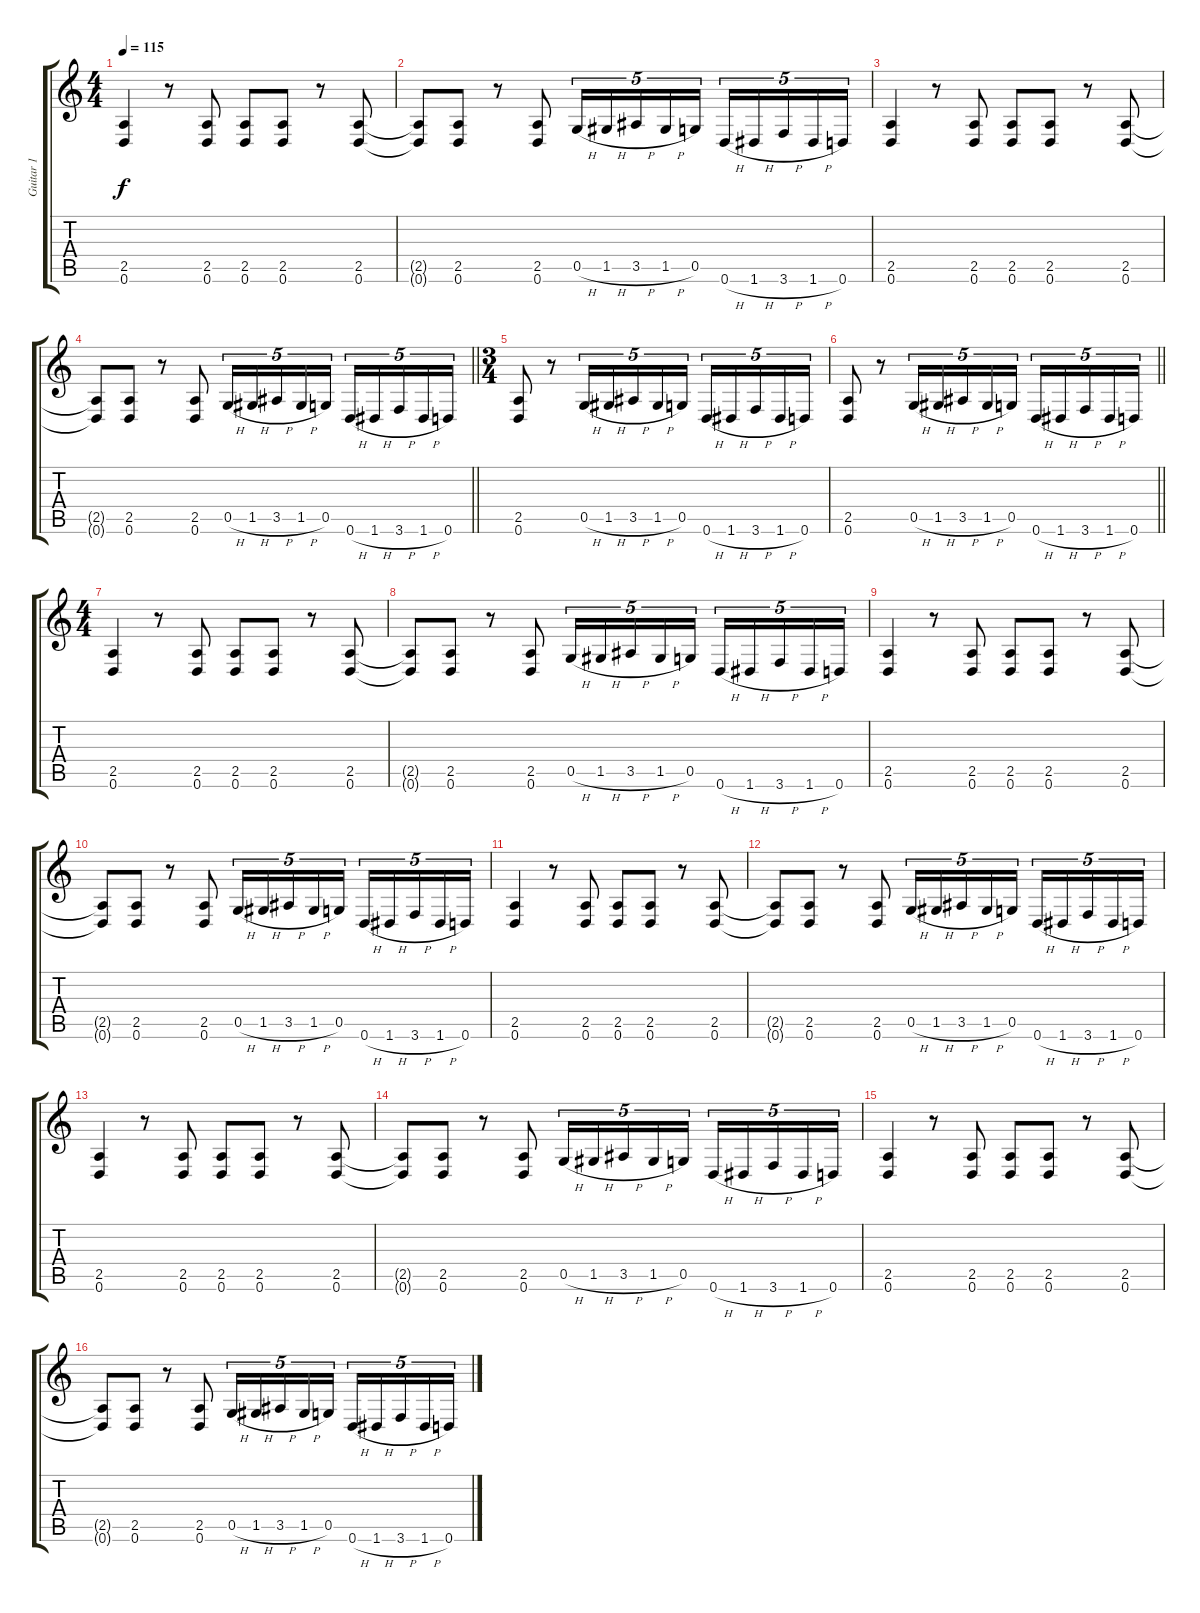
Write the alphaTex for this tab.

\track ("Guitar 1" "Guitar 1") {instrument distortionguitar}
\staff {score tabs}
\tuning (D4 A3 F3 C3 G2 D2) {hide}
\ts (4 4)
\tempo 115
\clef g2
\ks c
(2.5 0.6).4{dy f} r.8 (2.5 0.6).8 (2.5 0.6).8 (2.5 0.6).8 r.8 (2.5 0.6).8 |
(2.5{t} 0.6{t}).8 (2.5 0.6).8 r.8 (2.5 0.6).8 0.5{h}.16{tu (5 4)} 1.5{h}.16{tu (5 4)} 3.5{h}.16{tu (5 4)} 1.5{h}.16{tu (5 4)} 0.5.16{tu (5 4)} 0.6{h}.16{tu (5 4)} 1.6{h}.16{tu (5 4)} 3.6{h}.16{tu (5 4)} 1.6{h}.16{tu (5 4)} 0.6.16{tu (5 4)} |
(2.5 0.6).4 r.8 (2.5 0.6).8 (2.5 0.6).8 (2.5 0.6).8 r.8 (2.5 0.6).8 |
\barLineRight lightlight
(2.5{t} 0.6{t}).8 (2.5 0.6).8 r.8 (2.5 0.6).8 0.5{h}.16{tu (5 4)} 1.5{h}.16{tu (5 4)} 3.5{h}.16{tu (5 4)} 1.5{h}.16{tu (5 4)} 0.5.16{tu (5 4)} 0.6{h}.16{tu (5 4)} 1.6{h}.16{tu (5 4)} 3.6{h}.16{tu (5 4)} 1.6{h}.16{tu (5 4)} 0.6.16{tu (5 4)} |
\ts (3 4)
(2.5 0.6).8 r.8 0.5{h}.16{tu (5 4)} 1.5{h}.16{tu (5 4)} 3.5{h}.16{tu (5 4)} 1.5{h}.16{tu (5 4)} 0.5.16{tu (5 4)} 0.6{h}.16{tu (5 4)} 1.6{h}.16{tu (5 4)} 3.6{h}.16{tu (5 4)} 1.6{h}.16{tu (5 4)} 0.6.16{tu (5 4)} |
\barLineRight lightlight
(2.5 0.6).8 r.8 0.5{h}.16{tu (5 4)} 1.5{h}.16{tu (5 4)} 3.5{h}.16{tu (5 4)} 1.5{h}.16{tu (5 4)} 0.5.16{tu (5 4)} 0.6{h}.16{tu (5 4)} 1.6{h}.16{tu (5 4)} 3.6{h}.16{tu (5 4)} 1.6{h}.16{tu (5 4)} 0.6.16{tu (5 4)} |
\ts (4 4)
\section ("" " ")
(2.5 0.6).4 r.8 (2.5 0.6).8 (2.5 0.6).8 (2.5 0.6).8 r.8 (2.5 0.6).8 |
(2.5{t} 0.6{t}).8 (2.5 0.6).8 r.8 (2.5 0.6).8 0.5{h}.16{tu (5 4)} 1.5{h}.16{tu (5 4)} 3.5{h}.16{tu (5 4)} 1.5{h}.16{tu (5 4)} 0.5.16{tu (5 4)} 0.6{h}.16{tu (5 4)} 1.6{h}.16{tu (5 4)} 3.6{h}.16{tu (5 4)} 1.6{h}.16{tu (5 4)} 0.6.16{tu (5 4)} |
(2.5 0.6).4 r.8 (2.5 0.6).8 (2.5 0.6).8 (2.5 0.6).8 r.8 (2.5 0.6).8 |
(2.5{t} 0.6{t}).8 (2.5 0.6).8 r.8 (2.5 0.6).8 0.5{h}.16{tu (5 4)} 1.5{h}.16{tu (5 4)} 3.5{h}.16{tu (5 4)} 1.5{h}.16{tu (5 4)} 0.5.16{tu (5 4)} 0.6{h}.16{tu (5 4)} 1.6{h}.16{tu (5 4)} 3.6{h}.16{tu (5 4)} 1.6{h}.16{tu (5 4)} 0.6.16{tu (5 4)} |
(2.5 0.6).4 r.8 (2.5 0.6).8 (2.5 0.6).8 (2.5 0.6).8 r.8 (2.5 0.6).8 |
(2.5{t} 0.6{t}).8 (2.5 0.6).8 r.8 (2.5 0.6).8 0.5{h}.16{tu (5 4)} 1.5{h}.16{tu (5 4)} 3.5{h}.16{tu (5 4)} 1.5{h}.16{tu (5 4)} 0.5.16{tu (5 4)} 0.6{h}.16{tu (5 4)} 1.6{h}.16{tu (5 4)} 3.6{h}.16{tu (5 4)} 1.6{h}.16{tu (5 4)} 0.6.16{tu (5 4)} |
(2.5 0.6).4 r.8 (2.5 0.6).8 (2.5 0.6).8 (2.5 0.6).8 r.8 (2.5 0.6).8 |
(2.5{t} 0.6{t}).8 (2.5 0.6).8 r.8 (2.5 0.6).8 0.5{h}.16{tu (5 4)} 1.5{h}.16{tu (5 4)} 3.5{h}.16{tu (5 4)} 1.5{h}.16{tu (5 4)} 0.5.16{tu (5 4)} 0.6{h}.16{tu (5 4)} 1.6{h}.16{tu (5 4)} 3.6{h}.16{tu (5 4)} 1.6{h}.16{tu (5 4)} 0.6.16{tu (5 4)} |
(2.5 0.6).4 r.8 (2.5 0.6).8 (2.5 0.6).8 (2.5 0.6).8 r.8 (2.5 0.6).8 |
(2.5{t} 0.6{t}).8 (2.5 0.6).8 r.8 (2.5 0.6).8 0.5{h}.16{tu (5 4)} 1.5{h}.16{tu (5 4)} 3.5{h}.16{tu (5 4)} 1.5{h}.16{tu (5 4)} 0.5.16{tu (5 4)} 0.6{h}.16{tu (5 4)} 1.6{h}.16{tu (5 4)} 3.6{h}.16{tu (5 4)} 1.6{h}.16{tu (5 4)} 0.6.16{tu (5 4)}
